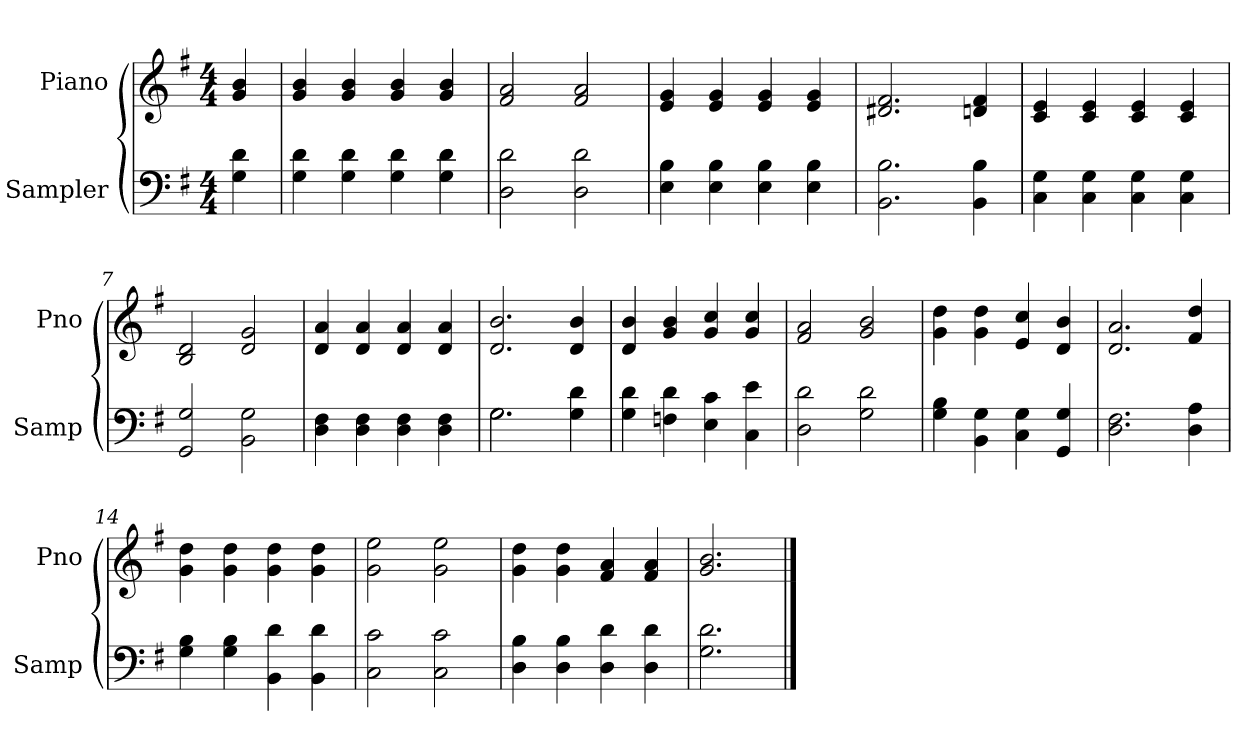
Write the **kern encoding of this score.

**kern	**kern
*part2	*part1
*staff2	*staff1
*I"Sampler	*I"Piano
*I'Samp	*I'Pno
*clefF4	*clefG2
*k[f#]	*k[f#]
*G:	*G:
*M4/4	*M4/4
=1	=1
4G 4d	4g 4b
=2	=2
4G 4d	4g 4b
4G 4d	4g 4b
4G 4d	4g 4b
4G 4d	4g 4b
=3	=3
2D 2d	2f# 2a
2D 2d	2f# 2a
=4	=4
4E 4B	4e 4g
4E 4B	4e 4g
4E 4B	4e 4g
4E 4B	4e 4g
=5	=5
2.BB 2.B	2.d#X 2.f#
4BB 4B	4dn 4f#
=6	=6
4C 4G	4c 4e
4C 4G	4c 4e
4C 4G	4c 4e
4C 4G	4c 4e
=7	=7
2GG 2G	2B 2d
2BB 2G	2d 2g
=8	=8
4D 4F#	4d 4a
4D 4F#	4d 4a
4D 4F#	4d 4a
4D 4F#	4d 4a
=9	=9
*^	*
2.G\	2.G	2.d 2.b
4G 4d	4ryy	4d 4b
*v	*v	*
=10	=10
4G 4d	4d 4b
4Fn 4d	4g 4b
4E 4c	4g 4cc
4C 4e	4g 4cc
=11	=11
2D 2d	2f# 2a
2G 2d	2g 2b
=12	=12
4G 4B	4g 4dd
4BB 4G	4g 4dd
4C 4G	4e 4cc
4GG 4G	4d 4b
=13	=13
2.D 2.F#	2.d 2.a
4D 4A	4f# 4dd
=14	=14
4G 4B	4g 4dd
4G 4B	4g 4dd
4BB 4d	4g 4dd
4BB 4d	4g 4dd
=15	=15
2C 2c	2g 2ee
2C 2c	2g 2ee
=16	=16
4D 4B	4g 4dd
4D 4B	4g 4dd
4D 4d	4f# 4a
4D 4d	4f# 4a
=17	=17
2.G 2.d	2.g 2.b
==	==
*-	*-
